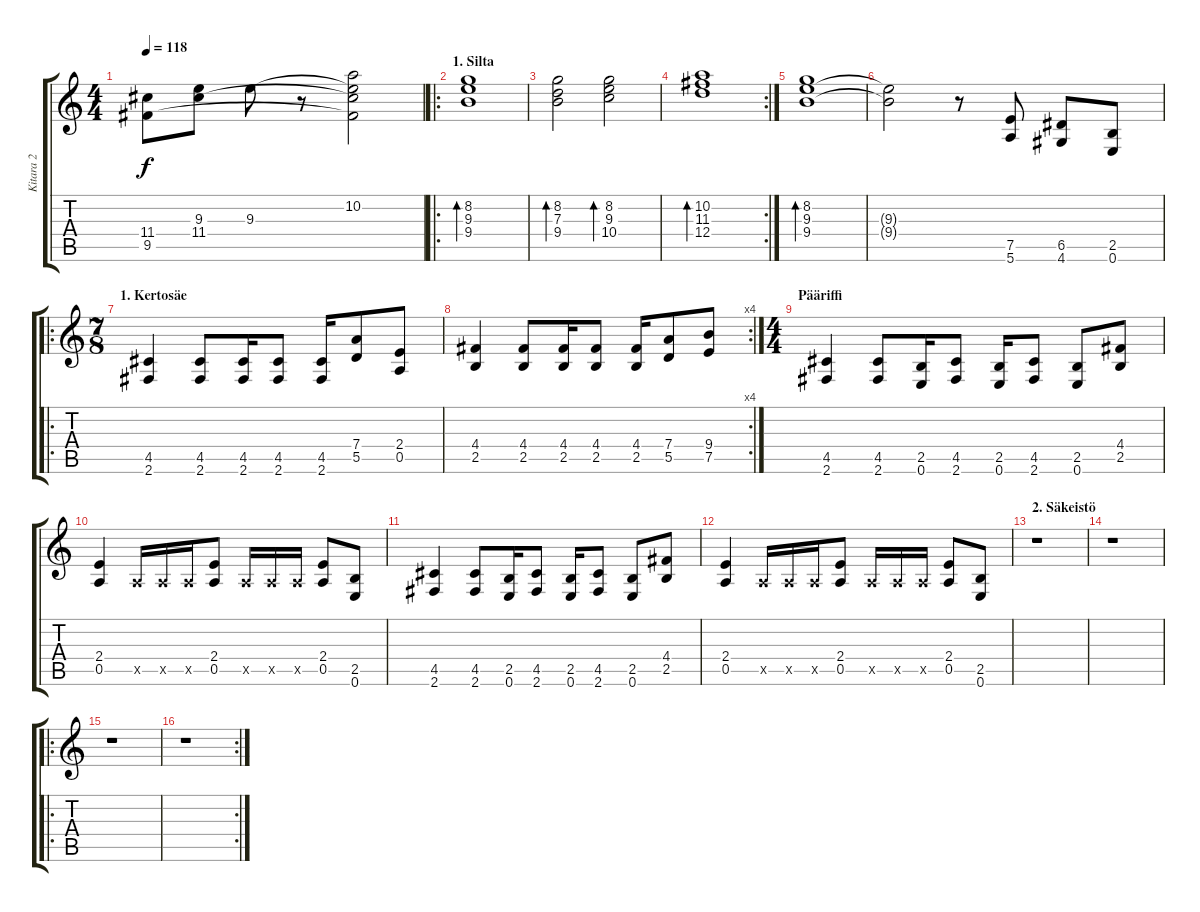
\track ("Kitara 2" "Kitara 2") {instrument distortionguitar}
\staff {score tabs}
\tuning (E4 B3 G3 D3 A2 E2) {hide}
\ts (4 4)
\tempo 118
\clef g2
\ks c
(11.4{t} 9.5).8{dy f} (9.3{t} 11.4).8 9.3.8 r.8 (10.2{t} 9.3{t} 11.4{t} 9.5{t}).2 |
\ro
\section ("" "1. Silta")
(8.2 9.3 9.4).1{bd 120} |
(8.2 7.3 9.4).2{bd 120} (8.2 9.3 10.4).2{bd 120} |
\rc 2
(10.2 11.3 12.4).1{bd 120} |
(8.2 9.3 9.4).1{bd 120} |
(9.3{t} 9.4{t}).2 r.8 (7.5 5.6).8 (6.5 4.6).8 (2.5 0.6).8 |
\ro
\ts (7 8)
\section ("" "1. Kertosäe")
(4.5 2.6).4 (4.5 2.6).8 (4.5 2.6).16 (4.5 2.6).8 (4.5 2.6).16 (7.4 5.5).8 (2.4 0.5).8 |
\rc 4
(4.4 2.5).4 (4.4 2.5).8 (4.4 2.5).16 (4.4 2.5).8 (4.4 2.5).16 (7.4 5.5).8 (9.4 7.5).8 |
\ts (4 4)
\section ("" "Pääriffi")
(4.5 2.6).4 (4.5 2.6).8 (2.5 0.6).16 (4.5 2.6).8 (2.5 0.6).16 (4.5 2.6).8 (2.5 0.6).8 (4.4 2.5).8 |
(2.4 0.5).4 0.5{x}.16 0.5{x}.16 0.5{x}.16 (2.4 0.5).8 0.5{x}.16 0.5{x}.16 0.5{x}.16 (2.4 0.5).8 (2.5 0.6).8 |
(4.5 2.6).4 (4.5 2.6).8 (2.5 0.6).16 (4.5 2.6).8 (2.5 0.6).16 (4.5 2.6).8 (2.5 0.6).8 (4.4 2.5).8 |
(2.4 0.5).4 0.5{x}.16 0.5{x}.16 0.5{x}.16 (2.4 0.5).8 0.5{x}.16 0.5{x}.16 0.5{x}.16 (2.4 0.5).8 (2.5 0.6).8 |
\section ("" "2. Säkeistö")
r.1 |
r.1 |
\ro
r.1 |
\rc 2
r.1
